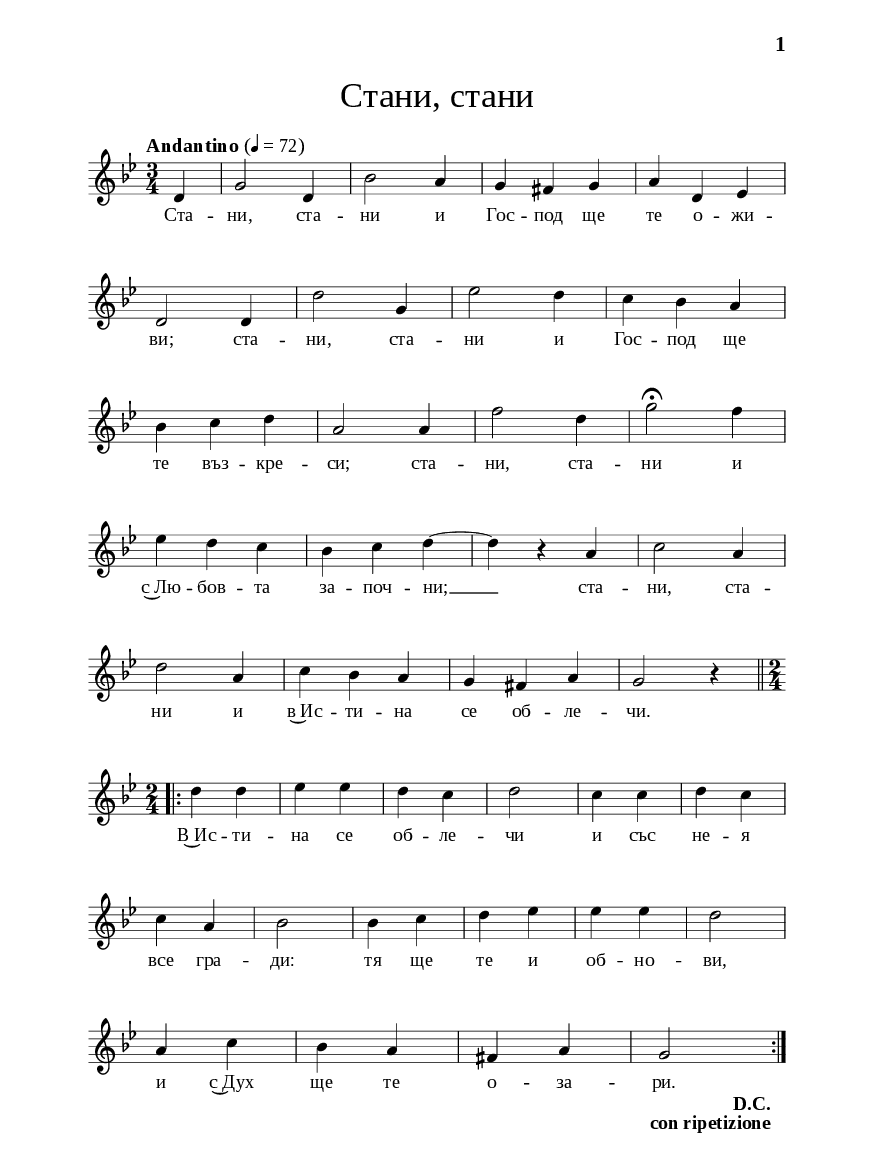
\version "2.24.3"

% include paper part and global functions
\include "include/globals.ily"

\bookpart {

  \label #'ref028
  \tocItem \markup "Стани, стани"

  \include "include/bookpart-paper.ily"
  \score {
    \include "include/score-layout.ily"

    \new Voice \absolute {
      \clef treble
      \key g \minor
      \time 3/4
      \tempoFunc "Andantino" 4 "72"
      \autoBeamOff
      \partial 4
      d'4 | g'2 d'4 | bes'2 a'4 | g'4 fis' g' |  a'4 d' es'  \break
      d'2 d'4 |  d''2 g'4 | es''2 d''4 | c''4 bes' a' \break |
      bes'4 c'' d'' | a'2 a'4 | f''2 d''4 |  g''2 \fermata f''4 \break |
      es''4 d'' c'' | bes'4 c'' d'' ~ | d''4  r a' | c''2 a'4 \break |
      d''2 a'4 | c''4 bes' a' | g'4 fis' a' | g'2 r4 | \time 2/4 \break |
      \bar ".|:-||" d''4 d'' es'' es'' | d''4 c''|  d''2 | c''4 c'' d'' c'' \break |
      c'' a' | bes'2 | bes'4 c'' d'' es'' | es''4 es'' | d''2 \break |
      a'4 c'' bes' a' | fis'4 a' | g'2  \bar ":|." \break
    }


    \addlyrics {
      Ста -- ни, ста -- ни и Гос -- под ще те о -- жи -- ви;
      ста -- ни, ста -- ни и Гос -- под ще те въз --
      кре -- си; ста -- ни, ста -- ни и с~Лю -- бов --
      та за -- поч -- ни; __ ста -- ни, ста -- ни и в~Ис
      -- ти -- на се об -- ле -- чи. В~Ис -- ти -- на
      се об -- ле -- чи и със не -- я все гра -- ди:
      тя ще те и об -- но -- ви, и с~Дух ще те о
      -- за -- ри.}

        \header {
          title = \titleFunc #'ref_desc_3 "Стани, стани" "Stani, stani"
        }

        \midi{}

      } % score

      \markup \dc-two "D.C." "con ripetizione"
      

    } % bookpart
